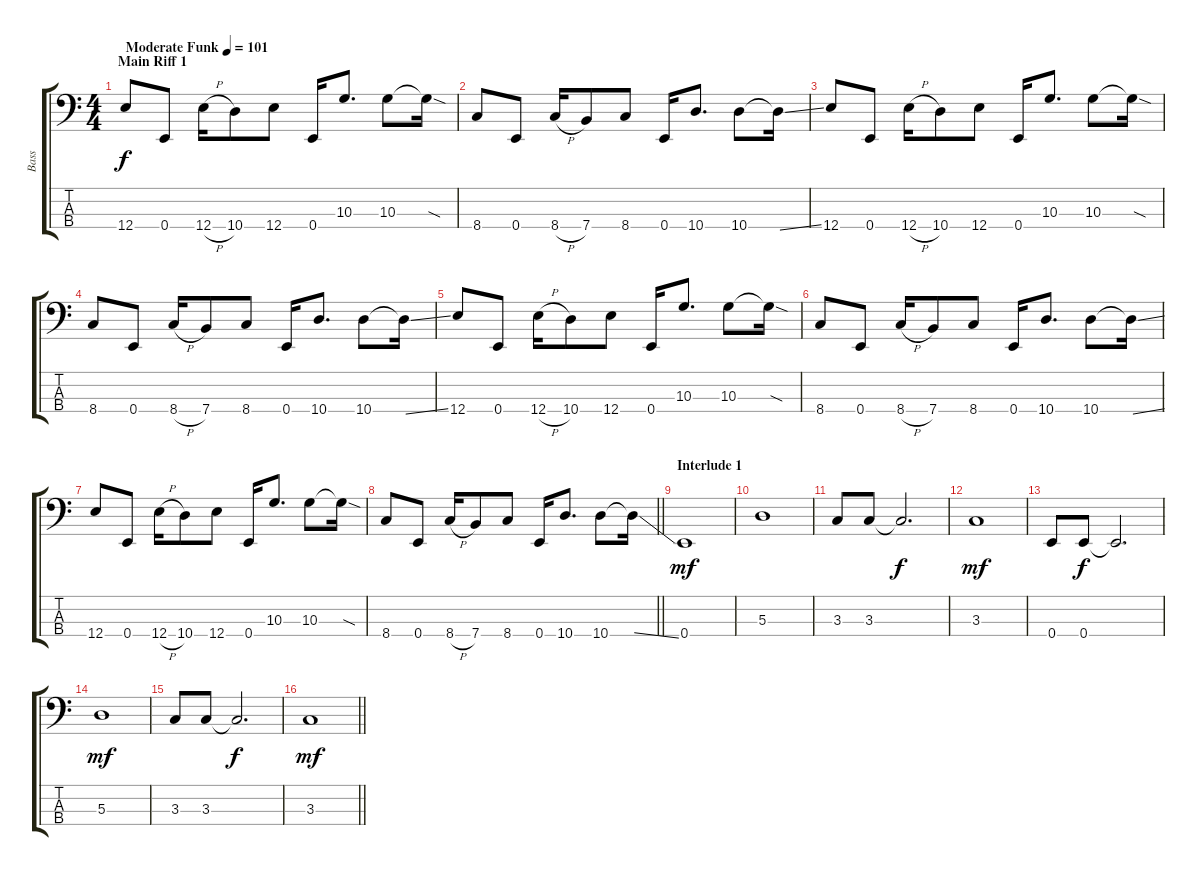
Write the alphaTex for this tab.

\track ("Bass" "Bass") {instrument electricbassfinger}
\staff {score tabs}
\tuning (G2 D2 A1 E1) {hide}
\ts (4 4)
\section ("" "Main Riff 1")
\tempo (101 "Moderate Funk")
\clef f4
\ks c
12.4.8{dy f instrument electricbassfinger} 0.4.8 12.4{h}.16 10.4.8 12.4.8 0.4.16 10.3.8{d} 10.3.8 10.3{sod t}.16 |
8.4.8 0.4.8 8.4{h}.16 7.4.8 8.4.8 0.4.16 10.4.8{d} 10.4.8 10.4{ss t}.16 |
12.4.8 0.4.8 12.4{h}.16 10.4.8 12.4.8 0.4.16 10.3.8{d} 10.3.8 10.3{sod t}.16 |
8.4.8 0.4.8 8.4{h}.16 7.4.8 8.4.8 0.4.16 10.4.8{d} 10.4.8 10.4{ss t}.16 |
12.4.8 0.4.8 12.4{h}.16 10.4.8 12.4.8 0.4.16 10.3.8{d} 10.3.8 10.3{sod t}.16 |
8.4.8 0.4.8 8.4{h}.16 7.4.8 8.4.8 0.4.16 10.4.8{d} 10.4.8 10.4{ss t}.16 |
12.4.8 0.4.8 12.4{h}.16 10.4.8 12.4.8 0.4.16 10.3.8{d} 10.3.8 10.3{sod t}.16 |
\barLineRight lightlight
8.4.8 0.4.8 8.4{h}.16 7.4.8 8.4.8 0.4.16 10.4.8{d} 10.4.8 10.4{ss t}.16 |
\section ("" "Interlude 1")
0.4.1{dy mf} |
5.3.1 |
3.3.8 3.3.8 3.3{t}.2{d dy f} |
3.3.1{dy mf} |
0.4.8 0.4.8{dy f} 0.4{t}.2{d} |
5.3.1{dy mf} |
3.3.8 3.3.8 3.3{t}.2{d dy f} |
\barLineRight lightlight
3.3.1{dy mf}
